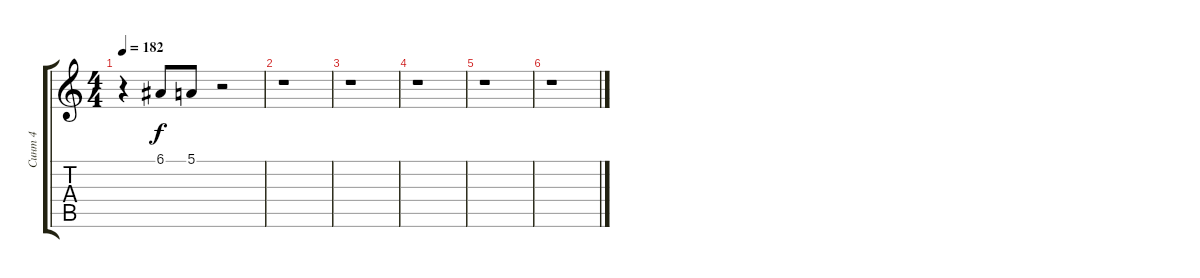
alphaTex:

\track ("Синт 4" "Синт 4") {instrument xylophone}
\staff {score tabs}
\tuning (E4 B3 G3 D3 A2 E2) {hide}
\ts (4 4)
\tempo 182
\clef g2
\ks c
r.4{dy f} 6.1.8 5.1.8 r.2 |
r.1 |
r.1 |
r.1 |
r.1 |
r.1
